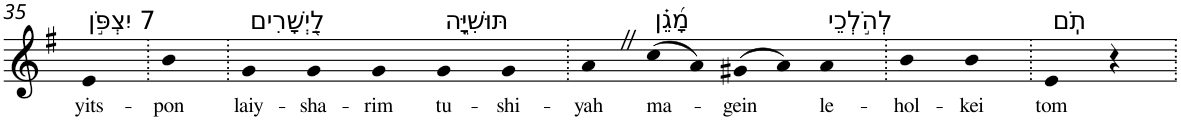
**kern	**text
*part1	*part1
*staff1	*staff1
*I"Piano	*
*I'Pno	*
!!LO:PB:g=z
*clefG2	*
*k[f#]	*
*G:	*
=35	=35
!LO:TX:a:t=7 יִצְפֹּ֣ן	!
!	!LO:LY:b
4e	yits-
=36.	=36.
!	!LO:LY:b
4b	-pon
=37.	=37.
!LO:TX:a:t=לַ֭יְשָׁרִים	!
!	!LO:LY:b
4g	laiy-
!	!LO:LY:b
4g	-sha-
!	!LO:LY:b
4g	-rim
!LO:TX:a:t=תּוּשִׁיָּ֑ה	!
!	!LO:LY:b
4g	tu-
!	!LO:LY:b
4g	-shi-
=38.	=38.
!	!LO:LY:b
4aZ	-yah
!LO:TX:a:t=מָ֝גֵ֗ן	!
!	!LO:LY:b
(>8cc	ma-
8a)	.
!	!LO:LY:b
(>8g#X	-gein
8a)	.
!LO:TX:a:t=לְהֹ֣לְכֵי	!
!	!LO:LY:b
4a	le-
=39.	=39.
!	!LO:LY:b
4b	-hol-
!	!LO:LY:b
4b	-kei
=40.	=40.
!LO:TX:a:t=תֹֽם	!
!	!LO:LY:b
4e	tom
4r	.
=.	=.
*-	*-
